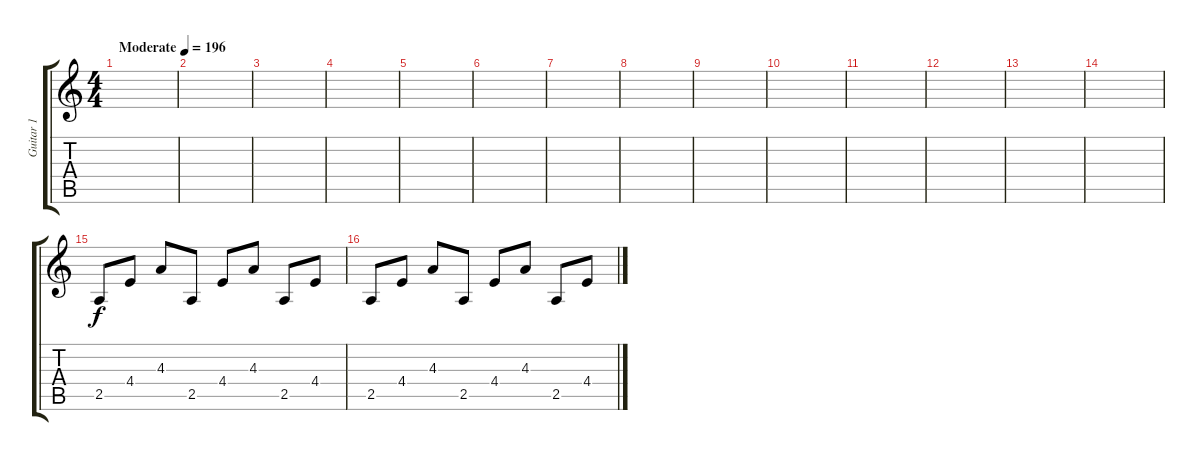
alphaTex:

\track ("Guitar 1" "Guitar 1") {instrument distortionguitar bank 255}
\staff {score tabs}
\tuning (D4 A3 F3 C3 G2 D2) {hide}
\ts (4 4)
\tempo (196 "Moderate")
\tempo 156
\tempo (196 "Moderate")
\clef g2
\ks c
|
|
|
|
|
|
|
|
|
|
|
|
|
|
2.5.8 4.4.8 4.3.8 2.5.8 4.4.8 4.3.8 2.5.8 4.4.8 |
2.5.8 4.4.8 4.3.8 2.5.8 4.4.8 4.3.8 2.5.8 4.4.8
